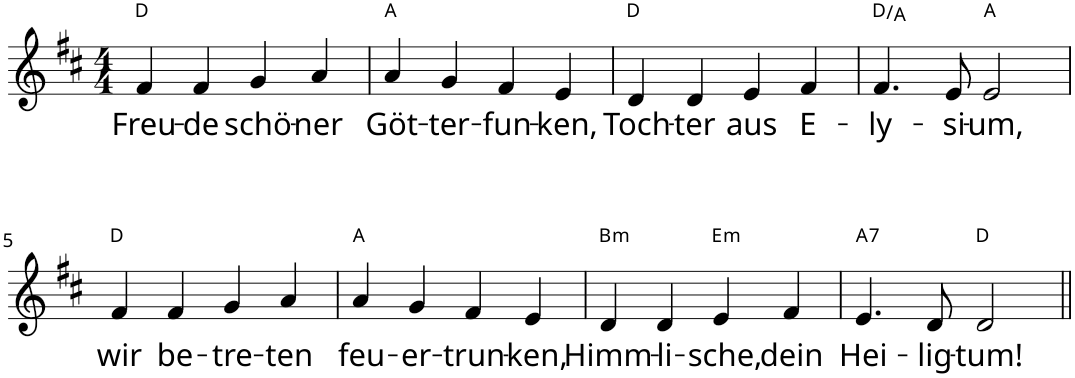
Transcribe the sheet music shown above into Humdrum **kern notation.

**kern	**text	**harte
*part1	*part1	*part1
*staff1	*staff1	*
*I"Piano	*	*
*I'Pno	*	*
*clefG2	*	*
*k[f#c#]	*	*
*D:	*	*
*M4/4	*	*
=1	=1	=1
!	!LO:LY:b	!
4f#/	Freu-	D:maj
!	!LO:LY:b	!
4f#/	-de	.
!	!LO:LY:b	!
4g/	schö-	.
!	!LO:LY:b	!
4a/	-ner	.
=2	=2	=2
!	!LO:LY:b	!
4a/	Göt-	A:maj
!	!LO:LY:b	!
4g/	-ter-	.
!	!LO:LY:b	!
4f#/	-fun-	.
!	!LO:LY:b	!
4e/	-ken,	.
=3	=3	=3
!	!LO:LY:b	!
4d/	Toch-	D:maj
!	!LO:LY:b	!
4d/	-ter	.
!	!LO:LY:b	!
4e/	aus	.
!	!LO:LY:b	!
4f#/	E-	.
=4	=4	=4
!	!LO:LY:b	!
4.f#/	-ly-	D:maj/5
!	!LO:LY:b	!
8e/	-si-	.
!	!LO:LY:b	!
2e/	-um,	A:maj
!!LO:LB:g=z
=5	=5	=5
!	!LO:LY:b	!
4f#/	wir	D:maj
!	!LO:LY:b	!
4f#/	be-	.
!	!LO:LY:b	!
4g/	-tre-	.
!	!LO:LY:b	!
4a/	-ten	.
=6	=6	=6
!	!LO:LY:b	!
4a/	feu-	A:maj
!	!LO:LY:b	!
4g/	-er-	.
!	!LO:LY:b	!
4f#/	-trun-	.
!	!LO:LY:b	!
4e/	-ken,	.
=7	=7	=7
!	!LO:LY:b	!LO:H:kt=m
4d/	Himm-	B:min
!	!LO:LY:b	!
4d/	-li-	.
!	!LO:LY:b	!LO:H:kt=m
4e/	-sche,	E:min
!	!LO:LY:b	!
4f#/	dein	.
=8	=8	=8
!	!LO:LY:b	!LO:H:kt=7
4.e/	Hei-	A:7
!	!LO:LY:b	!
8d/	-lig-	.
!	!LO:LY:b	!
2d/	-tum!	D:maj
=||	=||	=||
*-	*-	*-
